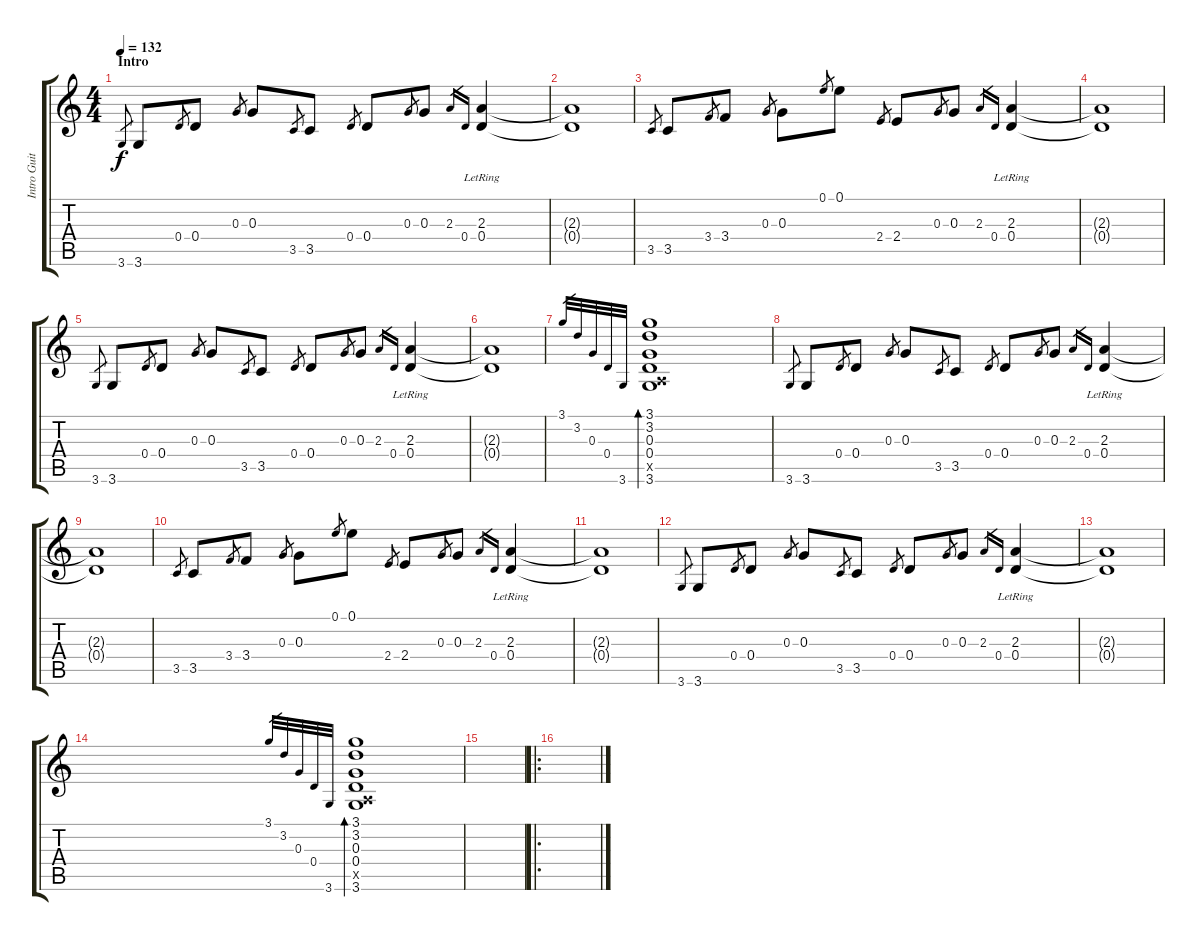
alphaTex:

\track ("Intro Guitar" "Intro Guit") {instrument electricguitarclean}
\staff {score tabs}
\tuning (E4 B3 G3 D3 A2 E2) {hide}
\ts (4 4)
\section ("" "Intro")
\tempo 132
\clef g2
\ks c
3.6.8{gr dy f instrument electricguitarclean} 3.6.8 0.4.8{gr} 0.4.8 0.3.8{gr} 0.3.8 3.5.8{gr} 3.5.8 0.4.8{gr} 0.4.8 0.3.8{gr} 0.3.8 2.3.16{gr} 0.4.16{gr} (2.3{lr} 0.4{lr}).4 |
(2.3{t} 0.4{t}).1 |
3.5.8{gr} 3.5.8 3.4.8{gr} 3.4.8 0.3.8{gr} 0.3.8 0.1.8{gr} 0.1.8 2.4.8{gr} 2.4.8 0.3.8{gr} 0.3.8 2.3.16{gr} 0.4.16{gr} (2.3{lr} 0.4{lr}).4 |
(2.3{t} 0.4{t}).1 |
3.6.8{gr} 3.6.8 0.4.8{gr} 0.4.8 0.3.8{gr} 0.3.8 3.5.8{gr} 3.5.8 0.4.8{gr} 0.4.8 0.3.8{gr} 0.3.8 2.3.16{gr} 0.4.16{gr} (2.3{lr} 0.4{lr}).4 |
(2.3{t} 0.4{t}).1 |
3.1.32{gr} 3.2.32{gr} 0.3.32{gr} 0.4.32{gr} 3.6.32{gr} (3.1 3.2 0.3 0.4 0.5{x} 3.6).1{bd 240} |
3.6.8{gr} 3.6.8 0.4.8{gr} 0.4.8 0.3.8{gr} 0.3.8 3.5.8{gr} 3.5.8 0.4.8{gr} 0.4.8 0.3.8{gr} 0.3.8 2.3.16{gr} 0.4.16{gr} (2.3{lr} 0.4{lr}).4 |
(2.3{t} 0.4{t}).1 |
3.5.8{gr} 3.5.8 3.4.8{gr} 3.4.8 0.3.8{gr} 0.3.8 0.1.8{gr} 0.1.8 2.4.8{gr} 2.4.8 0.3.8{gr} 0.3.8 2.3.16{gr} 0.4.16{gr} (2.3{lr} 0.4{lr}).4 |
(2.3{t} 0.4{t}).1 |
3.6.8{gr} 3.6.8 0.4.8{gr} 0.4.8 0.3.8{gr} 0.3.8 3.5.8{gr} 3.5.8 0.4.8{gr} 0.4.8 0.3.8{gr} 0.3.8 2.3.16{gr} 0.4.16{gr} (2.3{lr} 0.4{lr}).4 |
(2.3{t} 0.4{t}).1 |
3.1.32{gr} 3.2.32{gr} 0.3.32{gr} 0.4.32{gr} 3.6.32{gr} (3.1 3.2 0.3 0.4 0.5{x} 3.6).1{bd 240} |
|
\ro
